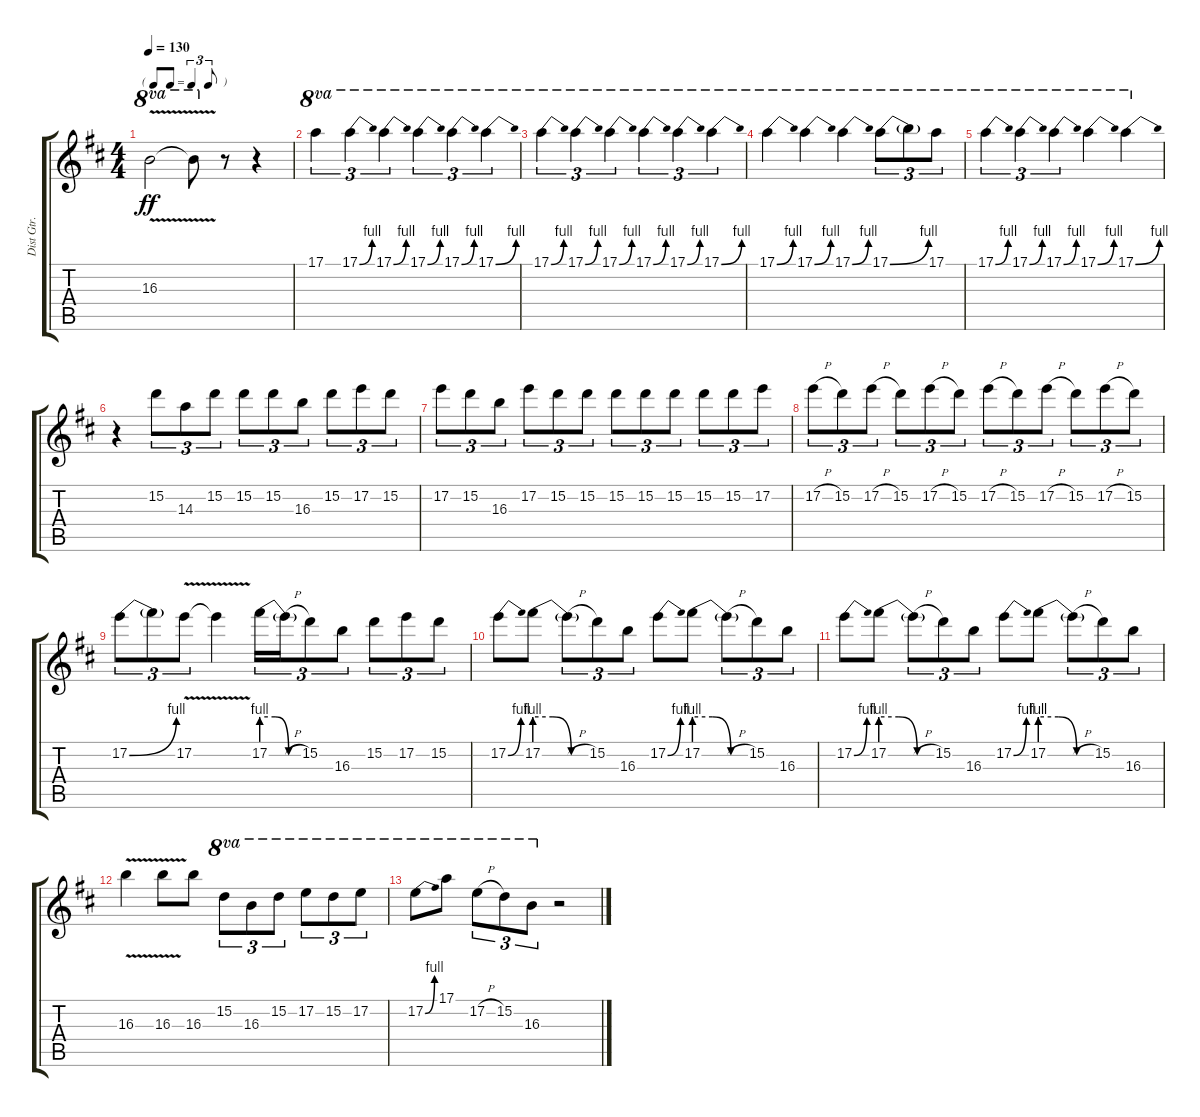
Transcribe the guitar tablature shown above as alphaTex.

\track ("Dist Gtr." "Dist Gtr.") {instrument distortionguitar}
\staff {score tabs}
\tuning (E4 B3 G3 D4 A3 E3) {hide}
\ts (4 4)
\tf triplet8th
\tempo 130
\clef g2
\ks d
16.3{v t}.2{ot 8va dy ff} 16.3{v t}.8{ot 8va} r.8 r.4 |
17.1.4{tu (3 2) ot 8va} 17.1{be (bend 0 0 60 4)}.4{tu (3 2) ot 8va} 17.1{be (bend 0 0 60 4)}.4{tu (3 2) ot 8va} 17.1{be (bend 0 0 60 4)}.4{tu (3 2) ot 8va} 17.1{be (bend 0 0 60 4)}.4{tu (3 2) ot 8va} 17.1{be (bend 0 0 60 4)}.4{tu (3 2) ot 8va} |
17.1{be (bend 0 0 60 4)}.4{tu (3 2) ot 8va} 17.1{be (bend 0 0 60 4)}.4{tu (3 2) ot 8va} 17.1{be (bend 0 0 60 4)}.4{tu (3 2) ot 8va} 17.1{be (bend 0 0 60 4)}.4{tu (3 2) ot 8va} 17.1{be (bend 0 0 60 4)}.4{tu (3 2) ot 8va} 17.1{be (bend 0 0 60 4)}.4{tu (3 2) ot 8va} |
17.1{be (bend 0 0 60 4)}.4{ot 8va} 17.1{be (bend 0 0 60 4)}.4{ot 8va} 17.1{be (bend 0 0 60 4)}.4{ot 8va} 17.1{be (bend 0 0 60 4)}.8{tu (3 2) ot 8va} 17.1{t}.8{tu (3 2) ot 8va} 17.1.8{tu (3 2) ot 8va} |
17.1{be (bend 0 0 60 4)}.4{tu (3 2) ot 8va} 17.1{be (bend 0 0 60 4)}.4{tu (3 2) ot 8va} 17.1{be (bend 0 0 60 4)}.4{tu (3 2) ot 8va} 17.1{be (bend 0 0 60 4)}.4{ot 8va} 17.1{be (bend 0 0 60 4)}.4{ot 8va} |
r.4 15.2.8{tu (3 2)} 14.3.8{tu (3 2)} 15.2.8{tu (3 2)} 15.2.8{tu (3 2)} 15.2.8{tu (3 2)} 16.3.8{tu (3 2)} 15.2.8{tu (3 2)} 17.2.8{tu (3 2)} 15.2.8{tu (3 2)} |
17.2.8{tu (3 2)} 15.2.8{tu (3 2)} 16.3.8{tu (3 2)} 17.2.8{tu (3 2)} 15.2.8{tu (3 2)} 15.2.8{tu (3 2)} 15.2.8{tu (3 2)} 15.2.8{tu (3 2)} 15.2.8{tu (3 2)} 15.2.8{tu (3 2)} 15.2.8{tu (3 2)} 17.2.8{tu (3 2)} |
17.2{h}.8{tu (3 2)} 15.2.8{tu (3 2)} 17.2{h}.8{tu (3 2)} 15.2.8{tu (3 2)} 17.2{h}.8{tu (3 2)} 15.2.8{tu (3 2)} 17.2{h}.8{tu (3 2)} 15.2.8{tu (3 2)} 17.2{h}.8{tu (3 2)} 15.2.8{tu (3 2)} 17.2{h}.8{tu (3 2)} 15.2.8{tu (3 2)} |
17.2{be (bend 0 0 60 4)}.8{tu (3 2)} 17.2{t}.8{tu (3 2)} 17.2{v}.8{tu (3 2)} 17.2{v t}.4 17.2{be (custom 0 4 20 4 40 0 60 0)}.16{tu (3 2)} 17.2{h t}.16{tu (3 2)} 15.2.8{tu (3 2)} 16.3.8{tu (3 2)} 15.2.8{tu (3 2)} 17.2.8{tu (3 2)} 15.2.8{tu (3 2)} |
17.2{be (bend 0 0 60 4)}.8 17.2{be (custom 0 4 20 4 40 0 60 0)}.8 17.2{h t}.8{tu (3 2)} 15.2.8{tu (3 2)} 16.3.8{tu (3 2)} 17.2{be (bend 0 0 60 4)}.8 17.2{be (custom 0 4 20 4 40 0 60 0)}.8 17.2{h t}.8{tu (3 2)} 15.2.8{tu (3 2)} 16.3.8{tu (3 2)} |
17.2{be (bend 0 0 60 4)}.8 17.2{be (custom 0 4 20 4 40 0 60 0)}.8 17.2{h t}.8{tu (3 2)} 15.2.8{tu (3 2)} 16.3.8{tu (3 2)} 17.2{be (bend 0 0 60 4)}.8 17.2{be (custom 0 4 20 4 40 0 60 0)}.8 17.2{h t}.8{tu (3 2)} 15.2.8{tu (3 2)} 16.3.8{tu (3 2)} |
16.3{v}.4 16.3{v}.8 16.3.8 15.2.8{tu (3 2) ot 8va} 16.3.8{tu (3 2) ot 8va} 15.2.8{tu (3 2) ot 8va} 17.2.8{tu (3 2) ot 8va} 15.2.8{tu (3 2) ot 8va} 17.2.8{tu (3 2) ot 8va} |
17.2{be (bend 0 0 60 4)}.8{ot 8va} 17.1.8{ot 8va} 17.2{h}.8{tu (3 2) ot 8va} 15.2.8{tu (3 2) ot 8va} 16.3.8{tu (3 2) ot 8va} r.2
